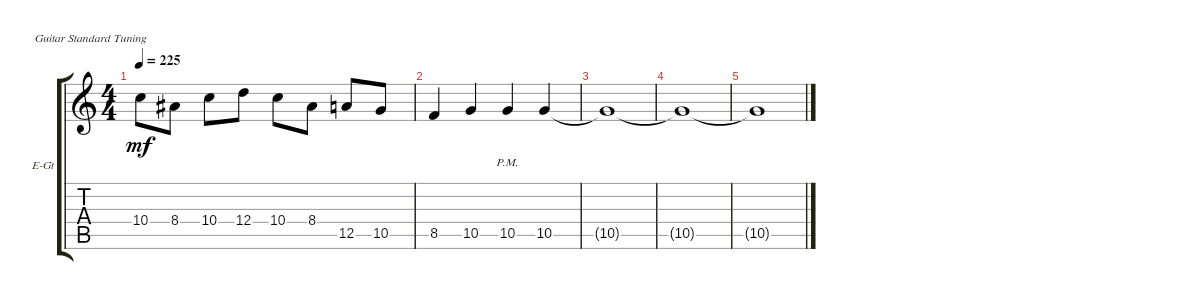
\defaultSystemsLayout 4
\bracketExtendMode groupsimilarinstruments
\firstSystemTrackNameOrientation horizontal
\otherSystemsTrackNameOrientation horizontal
\track ("Electric Guitar" "E-Gt") {instrument overdrivenguitar}
\staff {score tabs}
\tuning (E4 B3 G3 D3 A2 E2)
\ts (4 4)
\tempo 225
\clef g2
\ks c
10.4.8{dy mf} 8.4.8 10.4.8 12.4.8 10.4.8 8.4.8 12.5.8 10.5.8 |
8.5.4 10.5.4 10.5{pm}.4 10.5.4 |
10.5{t}.1 |
10.5{t}.1 |
10.5{t}.1
